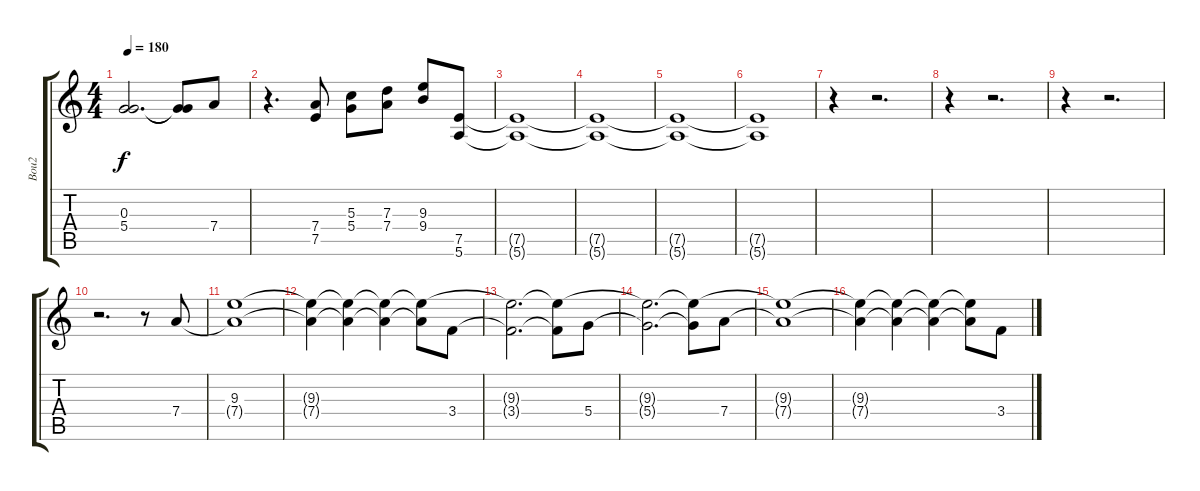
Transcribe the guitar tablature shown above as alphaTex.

\track ("Bou2" "Bou2") {instrument distortionguitar}
\staff {score tabs}
\tuning (E4 B3 G3 D3 A2 E2) {hide}
\ts (4 4)
\tempo 180
\clef g2
\ks c
(0.3{t} 5.4{t}).2{d dy f} (0.3{t} 5.4{t}).8 7.4.8 |
r.4{d} (7.4 7.5).8 (5.3 5.4).8 (7.3 7.4).8 (9.3 9.4).8 (7.5 5.6).8 |
(7.5{t} 5.6{t}).1 |
(7.5{t} 5.6{t}).1 |
(7.5{t} 5.6{t}).1 |
(7.5{t} 5.6{t}).1 |
r.4 r.2{d} |
r.4 r.2{d} |
r.4 r.2{d} |
r.2{d} r.8 7.4.8 |
(9.3 7.4{t}).1 |
(9.3{t} 7.4{t}).4 (9.3{t} 7.4{t}).4 (9.3{t} 7.4{t}).4 (9.3{t} 7.4{t}).8 3.4.8 |
(9.3{t} 3.4{t}).2{d} (9.3{t} 3.4{t}).8 5.4.8 |
(9.3{t} 5.4{t}).2{d} (9.3{t} 5.4{t}).8 7.4.8 |
(9.3{t} 7.4{t}).1 |
(9.3{t} 7.4{t}).4 (9.3{t} 7.4{t}).4 (9.3{t} 7.4{t}).4 (9.3{t} 7.4{t}).8 3.4.8
